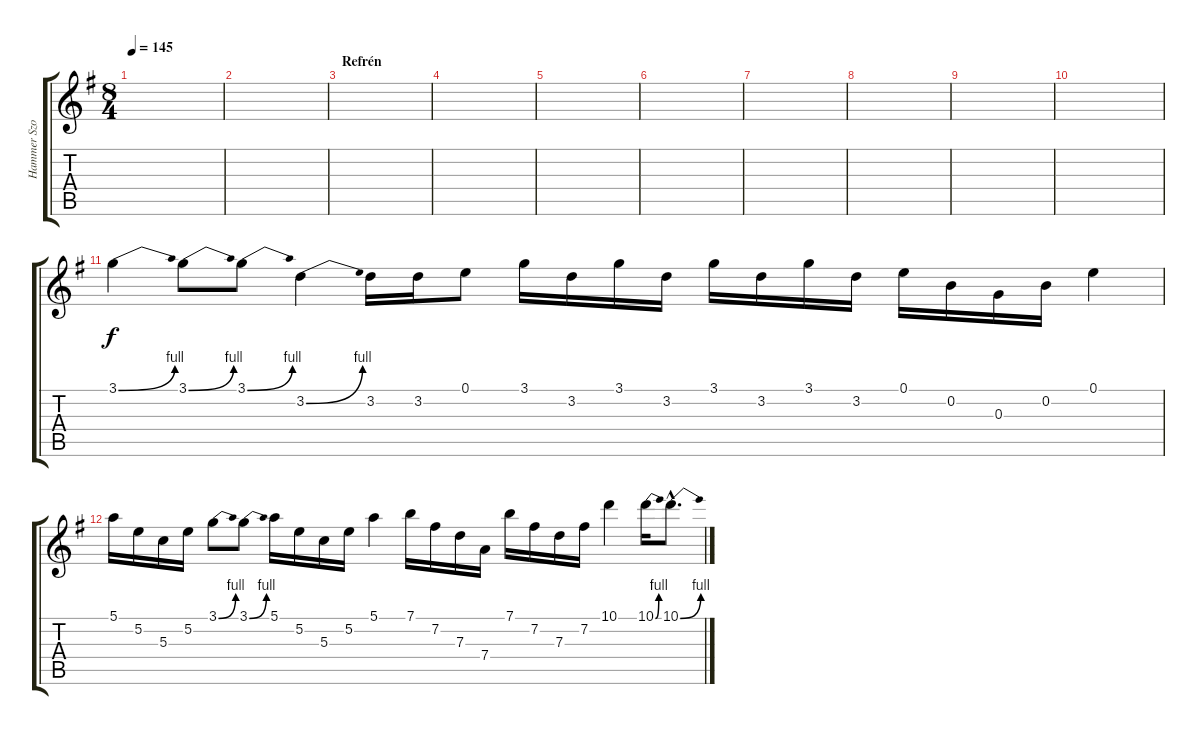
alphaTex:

\track ("Hammer Szolo" "Hammer Szo") {instrument overdrivenguitar}
\staff {score tabs}
\tuning (E4 B3 G3 D3 A2 E2) {hide}
\ts (8 4)
\tempo 145
\clef g2
\ks eminor
|
|
\section ("" "Refrén")
|
|
|
|
|
|
|
|
3.1{be (bend 0 0 60 4)}.4 3.1{be (bend 0 0 60 4)}.8 3.1{be (bend 0 0 60 4)}.8 3.2{be (bend 0 0 60 4)}.4 3.2.16 3.2.16 0.1.8 3.1.16 3.2.16 3.1.16 3.2.16 3.1.16 3.2.16 3.1.16 3.2.16 0.1.16 0.2.16 0.3.16 0.2.16 0.1.4 |
5.1.16 5.2.16 5.3.16 5.2.16 3.1{be (bend 0 0 60 4)}.8 3.1{be (bend 0 0 60 4)}.8 5.1.16 5.2.16 5.3.16 5.2.16 5.1.4 7.1.16 7.2.16 7.3.16 7.4.16 7.1.16 7.2.16 7.3.16 7.2.16 10.1.4 10.1{be (bend 0 0 60 4)}.16 10.1{be (bend 0 0 60 4) hac}.8{d}
